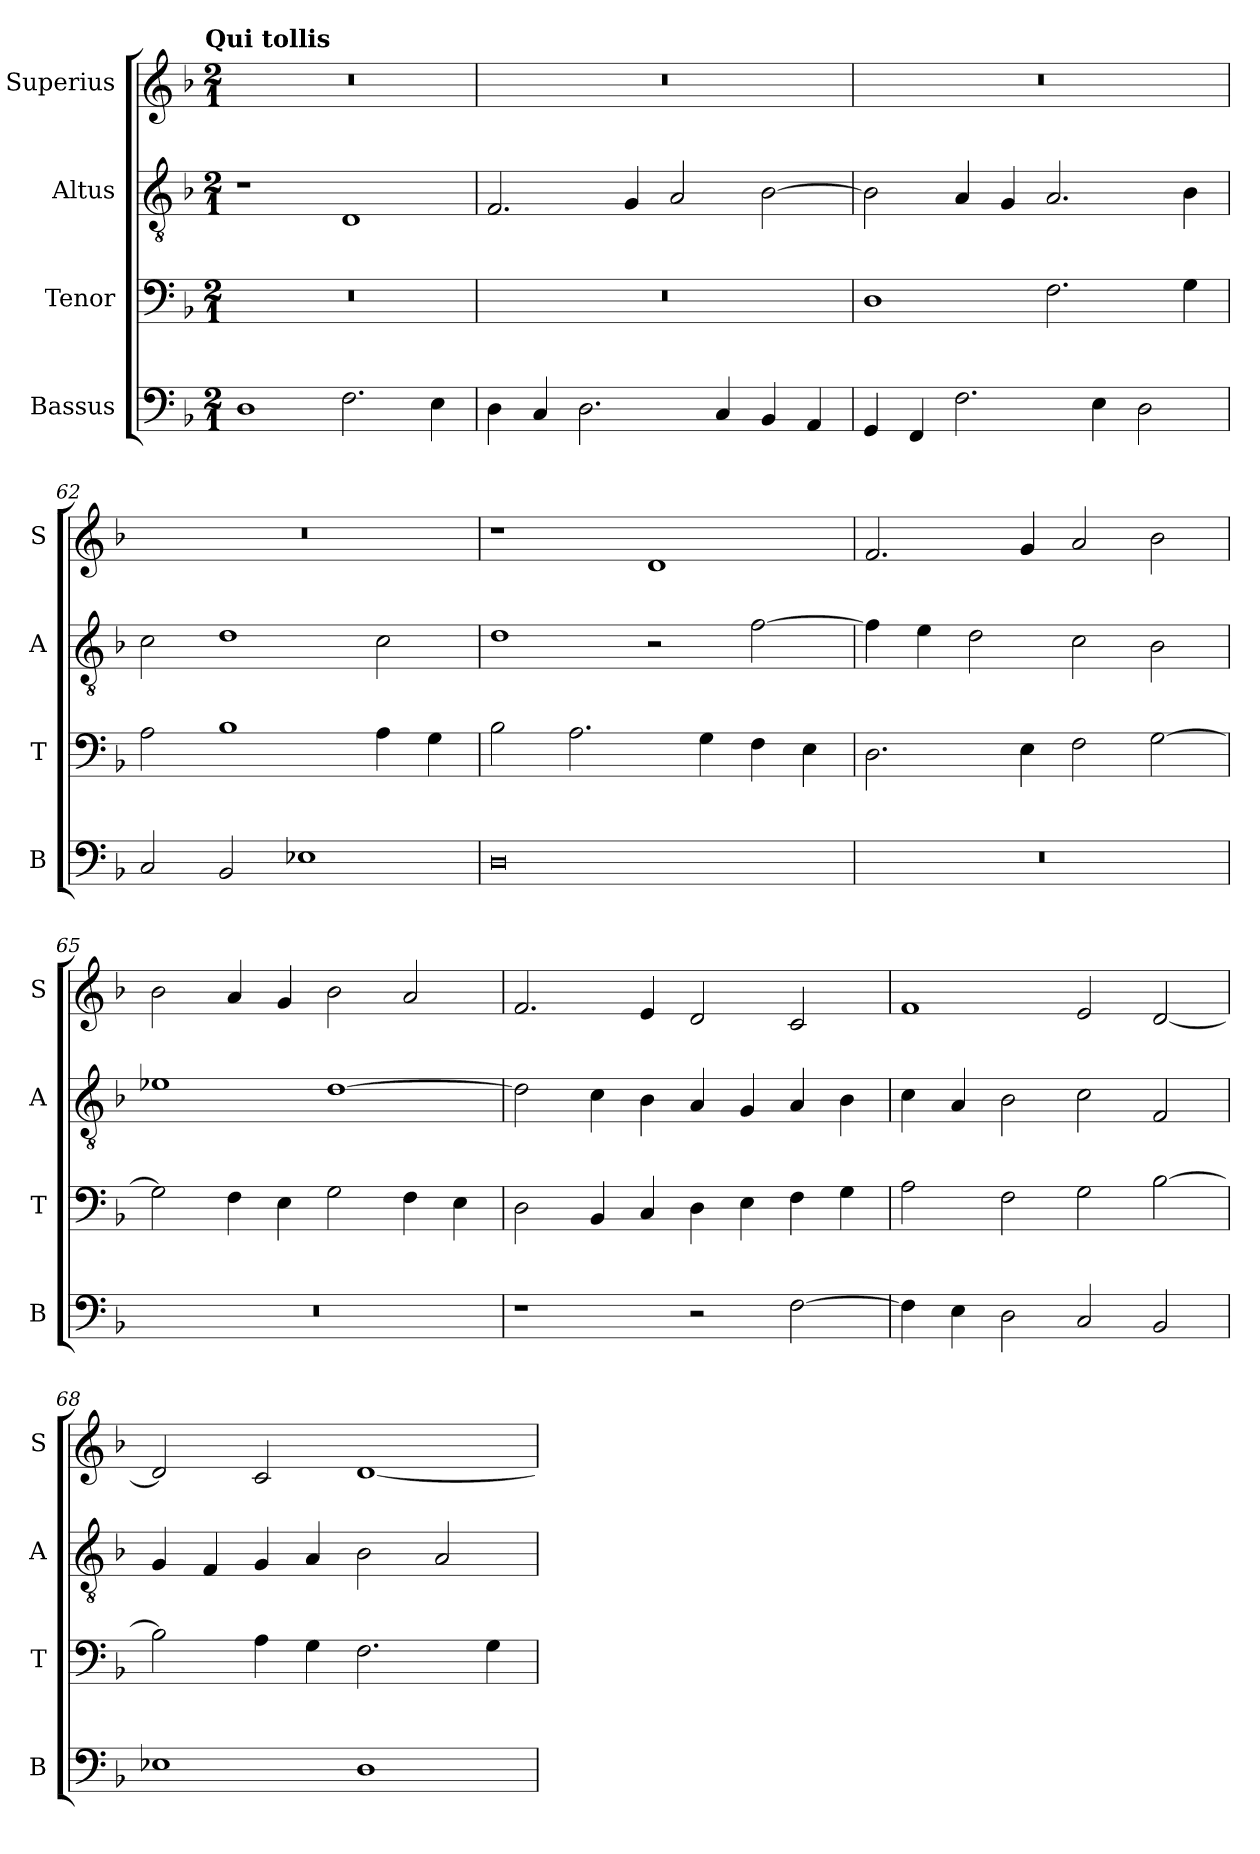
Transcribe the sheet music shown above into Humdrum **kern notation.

**kern	**kern	**kern	**kern
*part4	*part3	*part2	*part1
*staff4	*staff3	*staff2	*staff1
*I"Bassus	*I"Tenor	*I"Altus	*I"Superius
*I'B	*I'T	*I'A	*I'S
*clefF4	*clefF4	*clefGv2	*clefG2
*k[b-]	*k[b-]	*k[b-]	*k[b-]
*F:	*F:	*F:	*F:
!!LO:TX:omd:t=Qui tollis
*M2/1	*M2/1	*M2/1	*M2/1
=	=	=	=
1D	0r	1r	0r
2.F	.	1D	.
4E	.	.	.
=60	=60	=60	=60
4D	0r	2.F	0r
4C	.	.	.
2.D	.	.	.
.	.	4G	.
.	.	2A	.
4C	.	.	.
4BB-	.	[2B-	.
4AA	.	.	.
=61	=61	=61	=61
4GG	1D	2B-]	0r
4FF	.	.	.
2.F	.	4A	.
.	.	4G	.
.	2.F	2.A	.
4E	.	.	.
2D	.	.	.
.	4G	4B-	.
=62	=62	=62	=62
2C	2A	2c	0r
2BB-	1B-	1d	.
1E-X	.	.	.
.	4A	2c	.
.	4G	.	.
=63	=63	=63	=63
0D	2B-	1d	1r
.	2.A	.	.
.	.	2r	1d
.	4G	.	.
.	4F	[2f	.
.	4E	.	.
=64	=64	=64	=64
0r	2.D	4f]	2.f
.	.	4e	.
.	.	2d	.
.	4E	.	4g
.	2F	2c	2a
.	[2G	2B-	2b-
=65	=65	=65	=65
0r	2G]	1e-X	2b-
.	4F	.	4a
.	4E	.	4g
.	2G	[1d	2b-
.	4F	.	2a
.	4E	.	.
=66	=66	=66	=66
1r	2D	2d]	2.f
.	4BB-	4c	.
.	4C	4B-	4e
2r	4D	4A	2d
.	4E	4G	.
[2F	4F	4A	2c
.	4G	4B-	.
=67	=67	=67	=67
4F]	2A	4c	1f
4E	.	4A	.
2D	2F	2B-	.
2C	2G	2c	2e
2BB-	[2B-	2F	[2d
=68	=68	=68	=68
1E-X	2B-]	4G	2d]
.	.	4F	.
.	4A	4G	2c
.	4G	4A	.
1D	2.F	2B-	[1d
.	.	2A	.
.	4G	.	.
=	=	=	=
*-	*-	*-	*-
